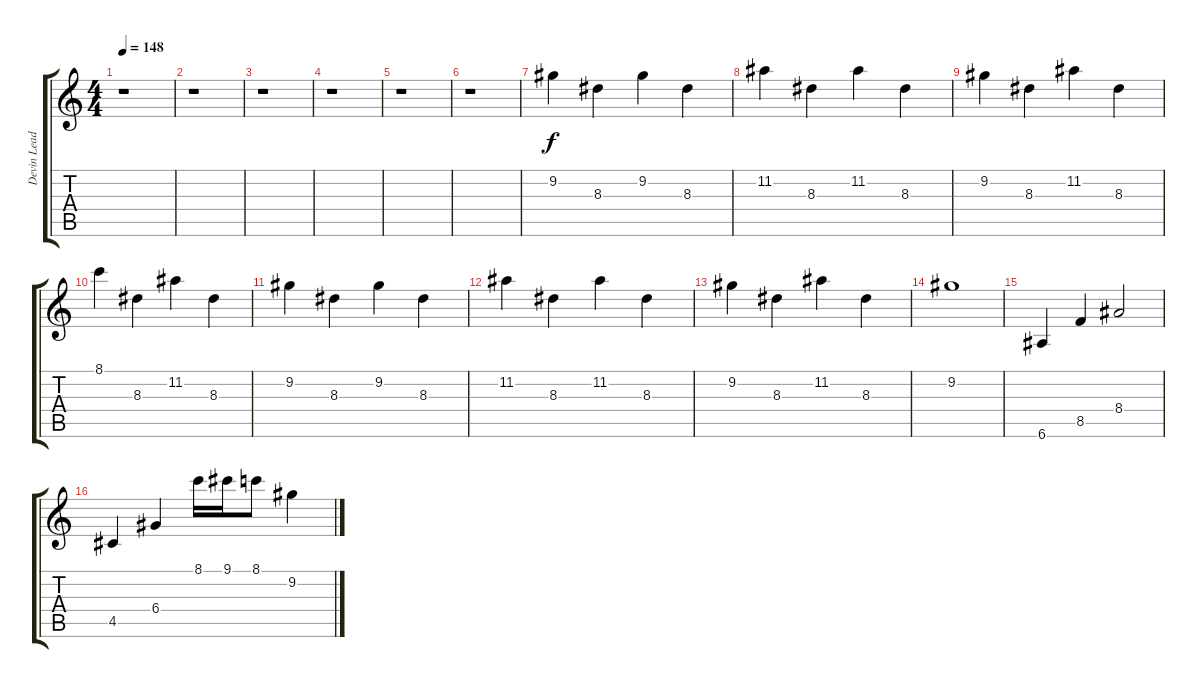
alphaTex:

\track ("Devin Lead" "Devin Lead") {instrument distortionguitar}
\staff {score tabs}
\tuning (E4 B3 G3 D3 A2 E2) {hide}
\ts (4 4)
\tempo 148
\clef g2
\ks c
r.1{dy f} |
r.1 |
r.1 |
r.1 |
r.1 |
r.1 |
9.2.4{instrument distortionguitar} 8.3.4 9.2.4 8.3.4 |
11.2.4 8.3.4 11.2.4 8.3.4 |
9.2.4 8.3.4 11.2.4 8.3.4 |
8.1.4 8.3.4 11.2.4 8.3.4 |
9.2.4 8.3.4 9.2.4 8.3.4 |
11.2.4 8.3.4 11.2.4 8.3.4 |
9.2.4 8.3.4 11.2.4 8.3.4 |
9.2.1 |
6.6.4 8.5.4 8.4.2 |
4.5.4 6.4.4 8.1.16 9.1.16 8.1.8 9.2.4
